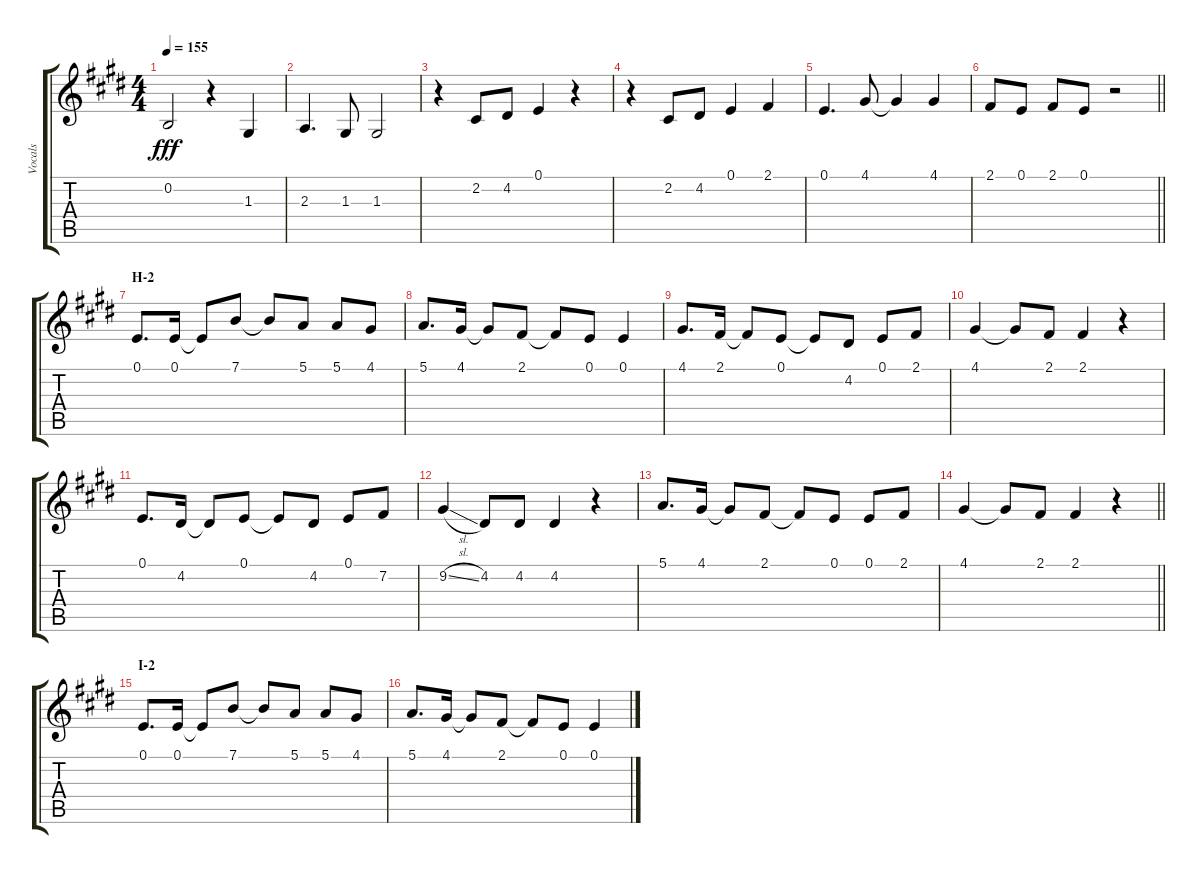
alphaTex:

\track ("Vocals" "Vocals") {instrument voiceoohs}
\staff {score tabs}
\tuning (E4 B3 G3 D3 A2 E2) {hide}
\ts (4 4)
\tempo 155
\clef g2
\ks e
0.2.2{dy fff} r.4 1.3.4 |
2.3.4{d} 1.3.8 1.3.2 |
r.4 2.2.8 4.2.8 0.1.4 r.4 |
r.4 2.2.8 4.2.8 0.1.4 2.1.4 |
0.1.4{d} 4.1.8 4.1{t}.4 4.1.4 |
\barLineRight lightlight
2.1.8 0.1.8 2.1.8 0.1.8 r.2 |
\section ("" "H-2")
0.1.8{d} 0.1.16 0.1{t}.8 7.1.8 7.1{t}.8 5.1.8 5.1.8 4.1.8 |
5.1.8{d} 4.1.16 4.1{t}.8 2.1.8 2.1{t}.8 0.1.8 0.1.4 |
4.1.8{d} 2.1.16 2.1{t}.8 0.1.8 0.1{t}.8 4.2.8 0.1.8 2.1.8 |
4.1.4 4.1{t}.8 2.1.8 2.1.4 r.4 |
0.1.8{d} 4.2.16 4.2{t}.8 0.1.8 0.1{t}.8 4.2.8 0.1.8 7.2.8 |
9.2{sl}.4 4.2.8 4.2.8 4.2.4 r.4 |
5.1.8{d} 4.1.16 4.1{t}.8 2.1.8 2.1{t}.8 0.1.8 0.1.8 2.1.8 |
\barLineRight lightlight
4.1.4 4.1{t}.8 2.1.8 2.1.4 r.4 |
\section ("" "I-2")
0.1.8{d} 0.1.16 0.1{t}.8 7.1.8 7.1{t}.8 5.1.8 5.1.8 4.1.8 |
5.1.8{d} 4.1.16 4.1{t}.8 2.1.8 2.1{t}.8 0.1.8 0.1.4
